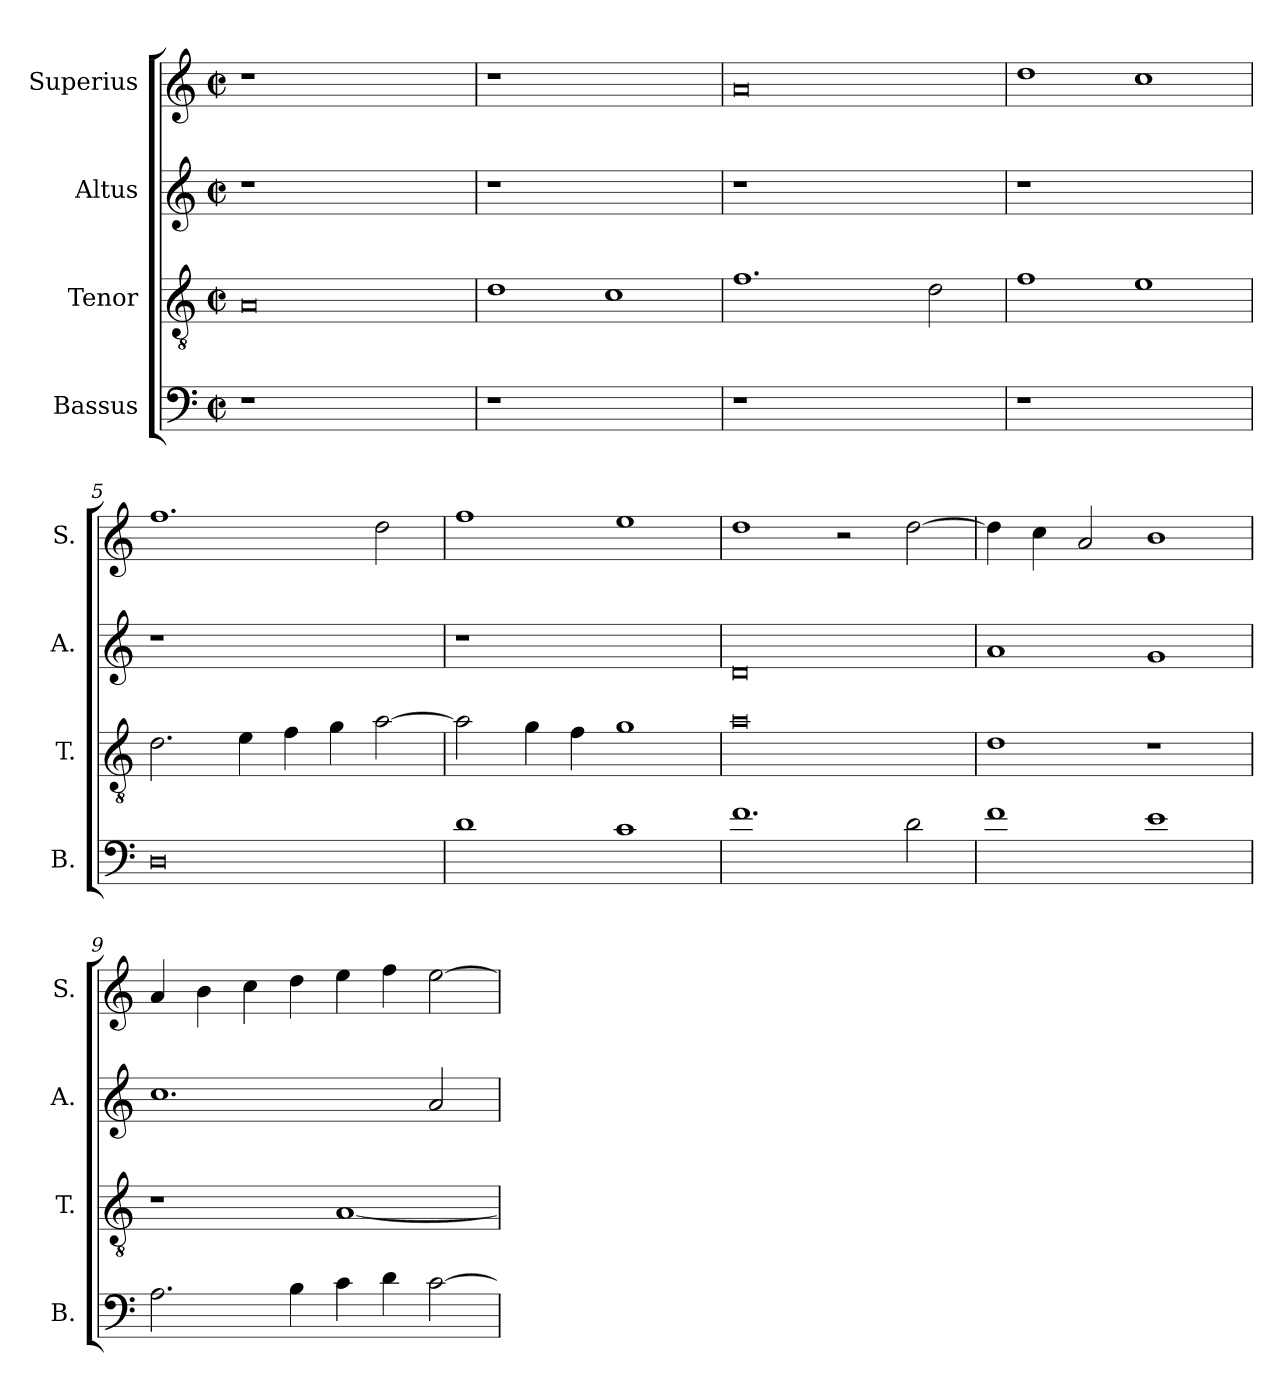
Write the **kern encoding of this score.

**kern	**kern	**kern	**kern
*part4	*part3	*part2	*part1
*staff4	*staff3	*staff2	*staff1
*I"Bassus	*I"Tenor	*I"Altus	*I"Superius
*I'B.	*I'T.	*I'A.	*I'S.
!!LO:PB:g=z
*clefF4	*clefGv2	*clefG2	*clefG2
*	*ITrd7c12	*	*
*k[]	*k[]	*k[]	*k[]
*C:	*C:	*C:	*C:
*M2/2	*M2/2	*M2/2	*M2/2
*met(c|)	*met(c|)	*met(c|)	*met(c|)
=1	=1	=1	=1
!LO:N:vis=1	!	!LO:N:vis=1	!LO:N:vis=1
1r	0AAi	1r	1r
1ryy	.	1ryy	1ryy
=2	=2	=2	=2
!LO:N:vis=1	!	!LO:N:vis=1	!LO:N:vis=1
1r	1Di	1r	1r
1ryy	1Ci	1ryy	1ryy
=3	=3	=3	=3
!LO:N:vis=1	!	!LO:N:vis=1	!
1r	1.Fi	1r	0ai
1ryy	.	1ryy	.
.	2Di\	.	.
=4	=4	=4	=4
!LO:N:vis=1	!	!LO:N:vis=1	!
1r	1Fi	1r	1ddi
1ryy	1Ei	1ryy	1cci
=5	=5	=5	=5
!	!	!LO:N:vis=1	!
0Di	2.Di\	1r	1.ffi
.	4Ei\	.	.
.	4Fi\	1ryy	.
.	4Gi\	.	.
.	[>2Ai\	.	2ddi\
=6	=6	=6	=6
!	!	!LO:N:vis=1	!
1di	2Ai\]	1r	1ffi
.	4Gi\	.	.
.	4Fi\	.	.
1ci	1Gi	1ryy	1eei
!!LO:LB:g=z
=7	=7	=7	=7
1.fi	0Ai	0di	1ddi
.	.	.	2r
2di\	.	.	[>2ddi\
=8	=8	=8	=8
1fi	1Di	1ai	4ddi\]
.	.	.	4cci\
.	.	.	2ai/
1ei	1r	1gi	1bi
=9	=9	=9	=9
2.Ai\	1r	1.cci	4ai/
.	.	.	4bi\
.	.	.	4cci\
4Bi\	.	.	4ddi\
4ci\	[<1AAi	.	4eei\
4di\	.	.	4ffi\
[>2ci\	.	2ai/	[>2eei\
=	=	=	=
*-	*-	*-	*-
